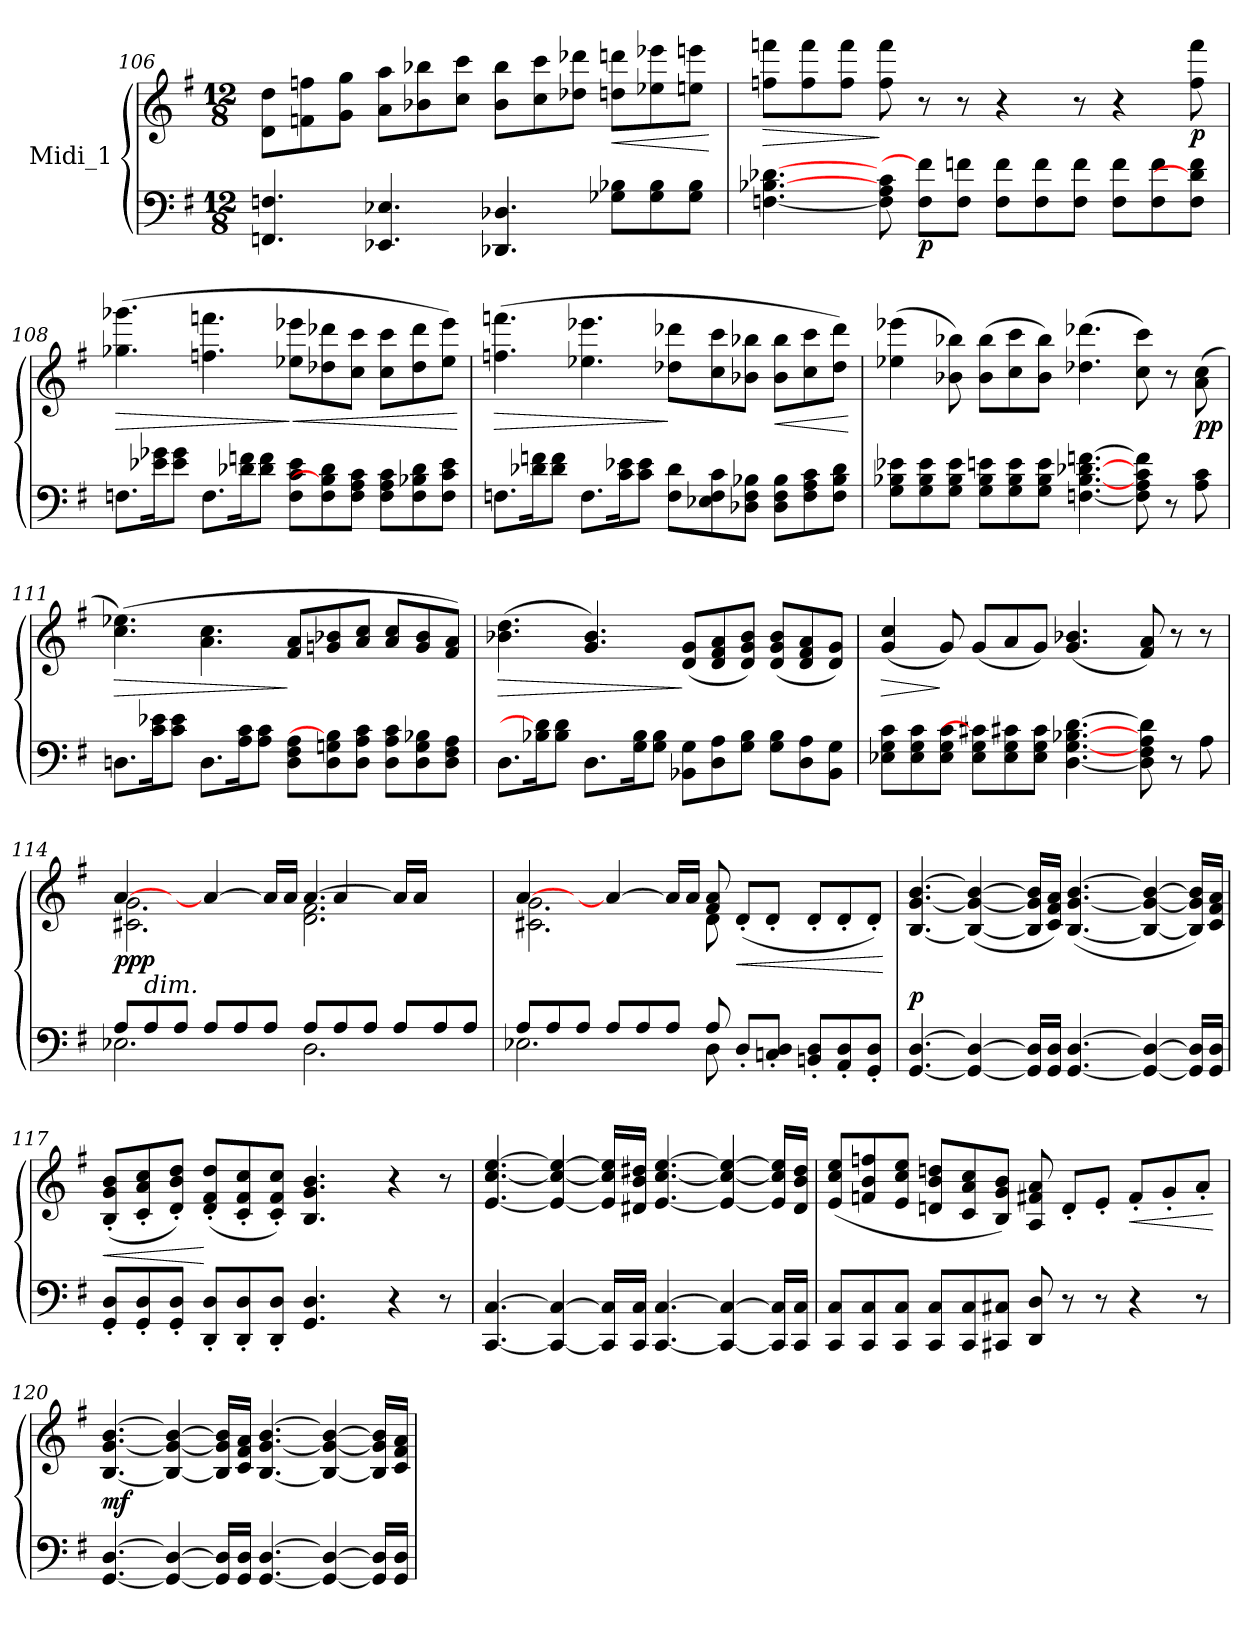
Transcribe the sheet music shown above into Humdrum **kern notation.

**kern	**kern	**dynam
*part1	*part1	*part1
*staff2	*staff1	*staff1/2
*I"Midi_1	*	*
!!LO:LB:g=z
*clefF4	*clefG2	*
*k[f#]	*k[f#]	*
*G:	*G:	*
*M12/8	*M12/8	*
*MM100	*MM100	*
=106	=106	=106
4.FFn/ 4.Fn/	8d\ 8dd\L	.
.	8fn\ 8ffn\	.
.	8g\ 8gg\J	.
4.EE-X/ 4.E-X/	8a\ 8aa\L	.
.	8b-X\ 8bb-X\	.
.	8cc\ 8ccc\J	.
4.DD-X/ 4.D-X/	8b-\ 8bb-\L	.
.	8cc\ 8ccc\	.
.	8dd-X\ 8ddd-X\J	.
!	!	!LO:HP:b
8G-X\ 8B-X\L	8ddn\ 8dddn\L	<
8G-\ 8B-\	8ee-X\ 8eee-X\	.
8G-\ 8B-\J	8een\ 8eeen\J	.
.	.	[
=107	=107	=107
!	!	!LO:HP:b
[4.Fn\ [4.B-X\ [4.d-X\	8ffn\ 8fffn\L	>
.	8ff\ 8fff\	.
.	8ff\ 8fff\J	.
8F\] 8A\ 8c\	8ff\ 8fff\	]
!	!	!LO:DY:b=2
8F\ 8f\]L	8r	p
8F\ 8fn\J	8r	.
8F\ 8f\L	4r	.
8F\ 8f\	.	.
8F\ 8f\J	8r	.
8F\ 8f\L	4r	.
8F\ 8f\	.	.
!	!	!LO:DY:b
8F\ 8d-\] 8f\J	8ff\ 8fff\	p
!!LO:PB:g=z
=108	=108	=108
!	!	!LO:HP:b
8.Fn\L	(>4.gg-X\ 4.ggg-X\	>
16e-X\ 16g-X\K	.	.
8e-\ 8g-\J	.	.
8.F\L	4.ffn\ 4.fffn\	.
16d-X\ 16fn\K	.	.
8d-\ 8f\J	.	.
!	!	!LO:HP:n=1:b
8F\ 8c\ 8e-\L	8ee-X\ 8eee-X\L	] <
8F\ 8B-\] 8d-\	8dd-X\ 8ddd-X\	.
8F\ 8A\ 8c\J	8cc\ 8ccc\J	.
8F\ 8A\ 8c\L	8cc\ 8ccc\L	.
8F\ 8B-X\ 8d-\	8dd-\ 8ddd-\	.
8F\ 8c\ 8e-\J	8ee-\ 8eee-\J)	.
.	.	[
!!LO:LB:g=z
=109	=109	=109
*	*MM100	*
!	!	!LO:HP:b
8.Fn\L	(>4.ffn\ 4.fffn\	>
16d-X\ 16fn\K	.	.
8d-\ 8f\J	.	.
8.F\L	4.ee-X\ 4.eee-X\	.
16c\ 16e-X\K	.	.
8c\ 8e-\J	.	.
8F\ 8d-\L	8dd-X\ 8ddd-X\L	]
8E-X\ 8F\ 8c\	8cc\ 8ccc\	.
8D-X\ 8F\ 8B-X\J	8b-X\ 8bb-X\J	.
!	!	!LO:HP:b
8D-\ 8F\ 8B-\L	8b-\ 8bb-\L	<
8F\ 8A\ 8c\	8cc\ 8ccc\	.
8F\ 8B-\ 8d-\J	8dd-\ 8ddd-\J)	.
.	.	[
=110	=110	=110
8G\ 8B-X\ 8e-X\L	(4ee-X\ 4eee-X\	.
8G\ 8B-\ 8e-\	.	.
8G\ 8B-\ 8e-\J	8b-X\ 8bb-X\)	.
8G\ 8B-\ 8en\L	(>8b-\ 8bb-\L	.
8G\ 8B-\ 8e\	8cc\ 8ccc\	.
8G\ 8B-\ 8e\J	8b-\ 8bb-\J)	.
[4.Fn\ [4.B-\ [4.d-X\ [4.fn\	(4.dd-X\ 4.ddd-X\	.
8F\] 8A\ 8c\ 8f\]	8cc\ 8ccc\)	.
8r	8r	.
!	!	!LO:DY:b
8A\ 8c\	(8a\ 8cc\	pp
!!LO:LB:g=z
=111	=111	=111
!	!	!LO:HP:b
8.Dni\L	(>4.cc\ 4.ee-X\)	>
16c\ 16e-X\K	.	.
8c\ 8e-\J	.	.
8.D\L	4.a\ 4.cc\	.
16A\ 16c\K	.	.
8A\ 8c\J	.	.
8D\ 8F#i\ 8A\L	8f#i/ 8a/L	]
8D\ 8Gni\ 8B-\]	8gni/ 8b-X/	.
8D\ 8A\ 8c\J	8a/ 8cc/J	.
8D\ 8A\ 8c\L	8a/ 8cc/L	.
8D\ 8G\ 8B-X\	8g/ 8b-/	.
8D\ 8F#\ 8A\J	8f#/ 8a/J)	.
!!LO:PB:g=z
=112	=112	=112
*	*MM100	*
*^	*	*
!	!	!	!LO:HP:b
*	*	*^	*
*	*	*	*^	*
8.D\L	2ryy	(>4.b-X\ 4.dd\	2ryy	2ryy	>
16B-X\ 16d\]K	.	.	.	.	.
8B-\ 8d\J	.	.	.	.	.
8.D\L	.	4.g/ 4.b-/)	.	.	.
.	2ryy	.	2ryy	2ryy	.
16G\ 16B-\K	.	.	.	.	.
8G\ 8B-\J	.	.	.	.	.
8BB-X\ 8G\L	.	(>8d/ 8g/L	.	.	]
8D\ 8A\	.	8d/ 8f#/ 8a/	.	.	.
8G\ 8B-\J	2ryy	8d/ 8g/ 8b-/J)	2ryy	2ryy	.
8G\ 8B-\L	.	(>8d/ 8g/ 8b-/L	.	.	.
8D\ 8A\	.	8d/ 8f#/ 8a/	.	.	.
8BB-\ 8G\J	.	8d/ 8g/J)	.	.	.
=113	=113	=113	=113	=113	=113
!	!	!	!	!	!LO:HP:b
8E-X\ 8G\ 8c\L	2ryy	(>4g/ 4cc/	2ryy	2ryy	>
8E-\ 8G\ 8c\	.	.	.	.	.
8E-\ 8G\ 8c\J	.	8g/)	.	.	]
8E-\ 8G\ 8c#X\]L	.	(8g/L	.	.	.
8E-\ 8G\ 8c#X\	2ryy	8a/	2ryy	2ryy	.
8E-\ 8G\ 8c#\J	.	8g/J)	.	.	.
[4.D\ [4.G\ [4.B-X\ [4.d\	.	(4.g/ 4.b-X/	.	.	.
.	2ryy	.	2ryy	2ryy	.
8D\] 8F#\ 8A\ 8d\]	.	8f#/ 8a/)	.	.	.
8r	.	8r	.	.	.
8A\	.	8r	.	.	.
=114	=114	=114	=114	=114	=114
!	!	!	!	!	!LO:DY:b
8A/L	2.E-X\	[4a/	2.c#X\ 2.g\	2ryy	ppp
!LO:TX:a:i:t=dim.	!	!	!	!	!
8A/	.	.	.	.	.
8A/J	.	8ryy	.	.	.
8A/L	.	4a/_	.	.	.
8A/	.	.	.	4ryy	.
8A/J	.	16a/LL]	.	.	.
.	.	16a/JJ	.	.	.
8A/L	2.D\	[4.a/	2.d\ 2.f#\	8ryy	.
8A/	.	.	.	4a/	.
8A/J	.	.	.	.	.
8A/L	.	16a/LL]	.	8ryy	.
.	.	16a/JJ	.	.	.
8A/	.	4ryy	.	4ryy	.
8A/J	.	.	.	.	.
*	*	*v	*v	*v	*
!!LO:LB:g=z
=115	=115	=115	=115
*	*	*MM100	*
*	*	*^	*
8A/L	2.E-X\	[4a/	2.c#X\ 2.g\	.
8A/	.	.	.	.
8A/J	.	8ryy	.	.
8A/L	.	4a/_	.	.
8A/	.	.	.	.
8A/J	.	16a/LL]	.	.
.	.	16a/JJ	.	.
8A/	8D\	8f#/ 8a/	8d\	.
!	!	!	!	!LO:HP:b
8D'/L	8ryy	(8d'/L	8ryy	<
8Cni/' 8D/'J	2ryy	8d'/J	2ryy	.
8BBni/' 8D/'L	.	8d'/L	.	.
8AA/' 8D/'	.	8d'/	.	.
8GG/' 8D/'J	.	8d'/J)	.	.
*v	*v	*	*	*
*	*v	*v	*
.	.	[
=116	=116	=116
*^	*^	*
!	!	!	!	!LO:DY:a=2
[4.GG/ [4.D/	2ryy	[4.B/ [4.g/ [4.b/	2ryy	p
4GG/_ 4D/_	.	(4B/_ 4g/_ 4b/_	.	.
.	2ryy	.	2ryy	.
16GG/] 16D/]LL	.	16B/] 16g/] 16b/]LL	.	.
16GG/ 16D/JJ	.	16c/ 16f#/ 16a/JJ)	.	.
[4.GG/ [4.D/	.	([4.B/ [4.g/ [4.b/	.	.
.	2ryy	.	2ryy	.
4GG/_ 4D/_	.	4B/_ 4g/_ 4b/_	.	.
16GG/] 16D/]LL	.	16B/] 16g/] 16b/]LL)	.	.
16GG/ 16D/JJ	.	16c/ 16f#/ 16a/JJ	.	.
=117	=117	=117	=117	=117
!	!	!	!	!LO:HP:b
8GG/' 8D/'L	2ryy	(8B/' 8g/' 8b/'L	2ryy	<
8GG/' 8D/'	.	8c/' 8a/' 8cc/'	.	.
8GG/' 8D/'J	.	8d/' 8b/' 8dd/'J)	.	.
8DD/' 8D/'L	.	(8d/' 8f#/' 8dd/'L	.	[
8DD/' 8D/'	2ryy	8c/' 8f#/' 8cc/'	2ryy	.
8DD/' 8D/'J	.	8c/' 8f#/' 8cc/'J)	.	.
4.GG/ 4.D/	.	4.B/ 4.g/ 4.b/	.	.
.	2ryy	.	2ryy	.
4r	.	4r	.	.
8r	.	8r	.	.
*v	*v	*	*	*
*	*v	*v	*
!!LO:LB:g=z
=118	=118	=118
*	*MM100	*
[4.CC/ [4.C/	[4.e/ [4.cc/ [4.ee/	.
4CC/_ 4C/_	4e/_ 4cc/_ 4ee/_	.
16CC/] 16C/]LL	16e/] 16cc/] 16ee/]LL	.
16CC/ 16C/JJ	16d#X/ 16b/ 16dd#X/JJ	.
[4.CC/ [4.C/	[4.e/ [4.cc/ [4.ee/	.
4CC/_ 4C/_	4e/_ 4cc/_ 4ee/_	.
16CC/] 16C/]LL	16e/] 16cc/] 16ee/]LL	.
16CC/ 16C/JJ	16d#/ 16b/ 16dd#/JJ	.
=119	=119	=119
8CC/ 8C/L	(8e/ 8cc/ 8ee/L	.
8CC/ 8C/	8fn/ 8b/ 8ffn/	.
8CC/ 8C/J	8e/ 8cc/ 8ee/J	.
8CC/ 8C/L	8dni/ 8b/ 8ddni/L	.
8CC/ 8C/	8c/ 8a/ 8cc/	.
8CC#X/ 8C#X/J	8B/ 8g/ 8b/J)	.
8DD/ 8D/	8A/ 8f#X/ 8a/	.
8r	8d'/L	.
8r	8e'/J	.
!	!	!LO:HP:b
4r	8f#'/L	<
.	8g'/	.
8r	8a'/J	.
.	.	[
=120	=120	=120
!	!	!LO:DY:a=2
[4.GG/ [4.D/	[4.B/ [4.g/ [4.b/	mf
4GG/_ 4D/_	4B/_ 4g/_ 4b/_	.
16GG/] 16D/]LL	16B/] 16g/] 16b/]LL	.
16GG/ 16D/JJ	16c/ 16f#/ 16a/JJ	.
[4.GG/ [4.D/	[4.B/ [4.g/ [4.b/	.
4GG/_ 4D/_	4B/_ 4g/_ 4b/_	.
16GG/] 16D/]LL	16B/] 16g/] 16b/]LL	.
16GG/ 16D/JJ	16c/ 16f#/ 16a/JJ	.
=	=	=
*-	*-	*-
